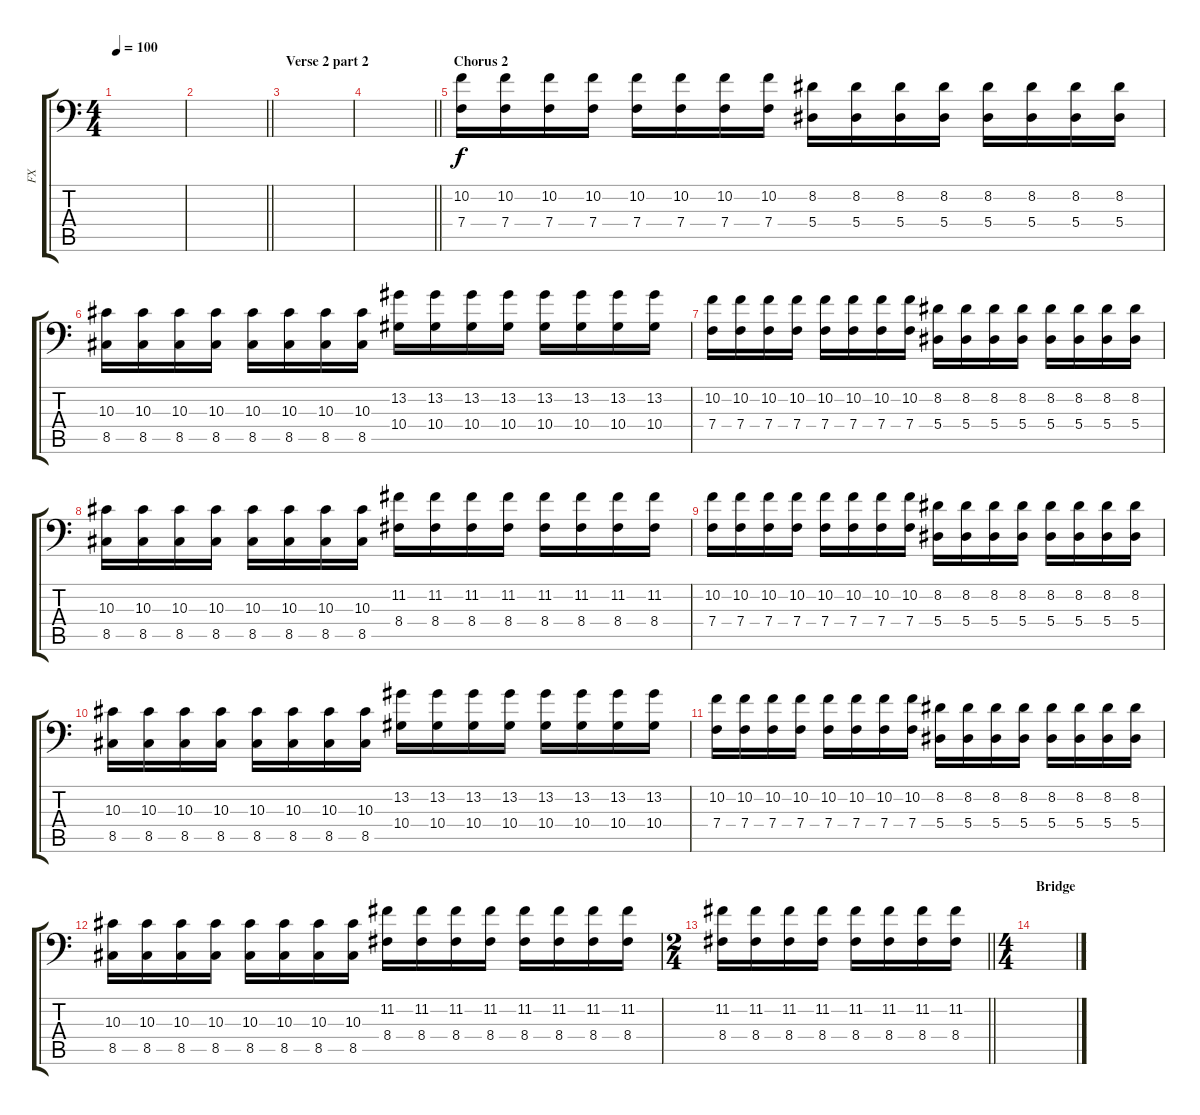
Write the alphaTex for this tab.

\track ("FX" "FX") {instrument lead2sawtooth}
\staff {score tabs}
\tuning (C4 G3 Eb3 Bb2 F2 Bb1) {hide}
\ts (4 4)
\tempo 100
\clef f4
\ks c
|
\barLineRight lightlight
|
\section ("" "Verse 2 part 2")
|
\barLineRight lightlight
|
\section ("" "Chorus 2")
(10.2 7.4).16 (10.2 7.4).16 (10.2 7.4).16 (10.2 7.4).16 (10.2 7.4).16 (10.2 7.4).16 (10.2 7.4).16 (10.2 7.4).16 (8.2 5.4).16 (8.2 5.4).16 (8.2 5.4).16 (8.2 5.4).16 (8.2 5.4).16 (8.2 5.4).16 (8.2 5.4).16 (8.2 5.4).16 |
(10.3 8.5).16 (10.3 8.5).16 (10.3 8.5).16 (10.3 8.5).16 (10.3 8.5).16 (10.3 8.5).16 (10.3 8.5).16 (10.3 8.5).16 (13.2 10.4).16 (13.2 10.4).16 (13.2 10.4).16 (13.2 10.4).16 (13.2 10.4).16 (13.2 10.4).16 (13.2 10.4).16 (13.2 10.4).16 |
(10.2 7.4).16 (10.2 7.4).16 (10.2 7.4).16 (10.2 7.4).16 (10.2 7.4).16 (10.2 7.4).16 (10.2 7.4).16 (10.2 7.4).16 (8.2 5.4).16 (8.2 5.4).16 (8.2 5.4).16 (8.2 5.4).16 (8.2 5.4).16 (8.2 5.4).16 (8.2 5.4).16 (8.2 5.4).16 |
(10.3 8.5).16 (10.3 8.5).16 (10.3 8.5).16 (10.3 8.5).16 (10.3 8.5).16 (10.3 8.5).16 (10.3 8.5).16 (10.3 8.5).16 (11.2 8.4).16 (11.2 8.4).16 (11.2 8.4).16 (11.2 8.4).16 (11.2 8.4).16 (11.2 8.4).16 (11.2 8.4).16 (11.2 8.4).16 |
(10.2 7.4).16 (10.2 7.4).16 (10.2 7.4).16 (10.2 7.4).16 (10.2 7.4).16 (10.2 7.4).16 (10.2 7.4).16 (10.2 7.4).16 (8.2 5.4).16 (8.2 5.4).16 (8.2 5.4).16 (8.2 5.4).16 (8.2 5.4).16 (8.2 5.4).16 (8.2 5.4).16 (8.2 5.4).16 |
(10.3 8.5).16 (10.3 8.5).16 (10.3 8.5).16 (10.3 8.5).16 (10.3 8.5).16 (10.3 8.5).16 (10.3 8.5).16 (10.3 8.5).16 (13.2 10.4).16 (13.2 10.4).16 (13.2 10.4).16 (13.2 10.4).16 (13.2 10.4).16 (13.2 10.4).16 (13.2 10.4).16 (13.2 10.4).16 |
(10.2 7.4).16 (10.2 7.4).16 (10.2 7.4).16 (10.2 7.4).16 (10.2 7.4).16 (10.2 7.4).16 (10.2 7.4).16 (10.2 7.4).16 (8.2 5.4).16 (8.2 5.4).16 (8.2 5.4).16 (8.2 5.4).16 (8.2 5.4).16 (8.2 5.4).16 (8.2 5.4).16 (8.2 5.4).16 |
(10.3 8.5).16 (10.3 8.5).16 (10.3 8.5).16 (10.3 8.5).16 (10.3 8.5).16 (10.3 8.5).16 (10.3 8.5).16 (10.3 8.5).16 (11.2 8.4).16 (11.2 8.4).16 (11.2 8.4).16 (11.2 8.4).16 (11.2 8.4).16 (11.2 8.4).16 (11.2 8.4).16 (11.2 8.4).16 |
\ts (2 4)
\barLineRight lightlight
(11.2 8.4).16 (11.2 8.4).16 (11.2 8.4).16 (11.2 8.4).16 (11.2 8.4).16 (11.2 8.4).16 (11.2 8.4).16 (11.2 8.4).16 |
\ts (4 4)
\section ("" "Bridge")
